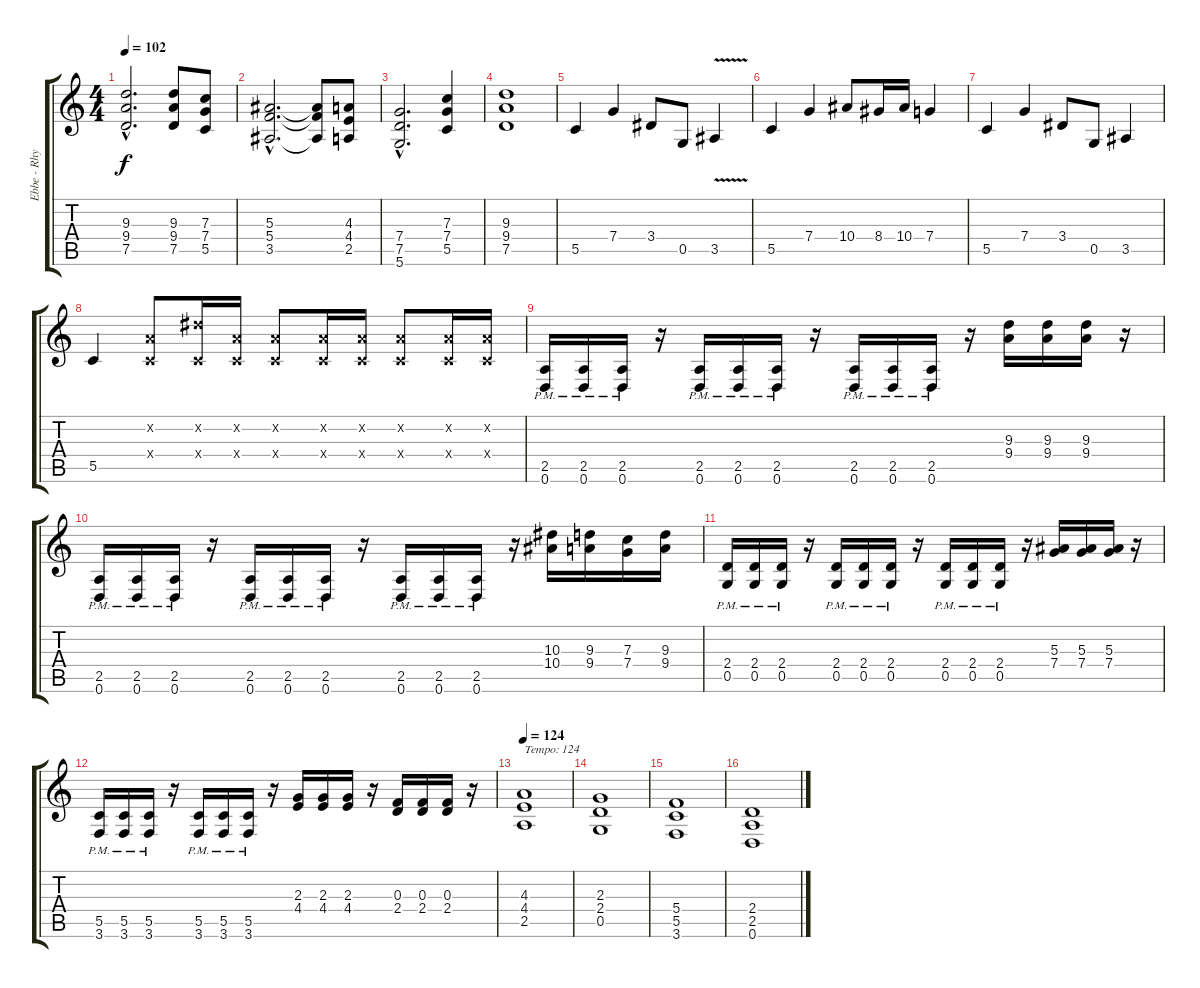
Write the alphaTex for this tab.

\track ("Ebbe - Rhythm/Lead" "Ebbe - Rhy") {instrument overdrivenguitar}
\staff {score tabs}
\tuning (D4 A3 F3 C3 G2 D2) {hide}
\ts (4 4)
\tempo 102
\clef g2
\ks c
(9.3{hac} 9.4{hac} 7.5{hac}).2{d dy f} (9.3 9.4 7.5).8 (7.3 7.4 5.5).8 |
(5.3{hac} 5.4{hac} 3.5{hac}).2{d} (5.3{t} 5.4{t} 3.5{t}).8 (4.3 4.4 2.5).8 |
(7.4{hac} 7.5{hac} 5.6{hac}).2{d} (7.3 7.4 5.5).4 |
(9.3 9.4 7.5).1 |
5.5.4 7.4.4 3.4.8 0.5.8 3.5{v}.4 |
5.5.4 7.4.4 10.4.8 8.4.16 10.4.16 7.4.4 |
5.5.4 7.4.4 3.4.8 0.5.8 3.5.4 |
5.5.4 (0.2{x} 0.4{x}).8 (6.2{x} 0.4{x}).16 (0.2{x} 0.4{x}).16 (0.2{x} 0.4{x}).8 (0.2{x} 0.4{x}).16 (0.2{x} 0.4{x}).16 (0.2{x} 0.4{x}).8 (0.2{x} 0.4{x}).16 (0.2{x} 0.4{x}).16 |
(2.5{pm} 0.6{pm}).16{instrument overdrivenguitar} (2.5{pm} 0.6{pm}).16 (2.5{pm} 0.6{pm}).16 r.16 (2.5{pm} 0.6{pm}).16 (2.5{pm} 0.6{pm}).16 (2.5{pm} 0.6{pm}).16 r.16 (2.5{pm} 0.6{pm}).16 (2.5{pm} 0.6{pm}).16 (2.5{pm} 0.6{pm}).16 r.16 (9.3 9.4).16 (9.3 9.4).16 (9.3 9.4).16 r.16 |
(2.5{pm} 0.6{pm}).16 (2.5{pm} 0.6{pm}).16 (2.5{pm} 0.6{pm}).16 r.16 (2.5{pm} 0.6{pm}).16 (2.5{pm} 0.6{pm}).16 (2.5{pm} 0.6{pm}).16 r.16 (2.5{pm} 0.6{pm}).16 (2.5{pm} 0.6{pm}).16 (2.5{pm} 0.6{pm}).16 r.16 (10.3 10.4).16 (9.3 9.4).16 (7.3 7.4).16 (9.3 9.4).16 |
(2.4 0.5{pm}).16 (2.4 0.5{pm}).16 (2.4 0.5{pm}).16 r.16 (2.4{pm} 0.5{pm}).16 (2.4{pm} 0.5{pm}).16 (2.4{pm} 0.5{pm}).16 r.16 (2.4{pm} 0.5{pm}).16 (2.4{pm} 0.5{pm}).16 (2.4{pm} 0.5{pm}).16 r.16 (5.3 7.4).16 (5.3 7.4).16 (5.3 7.4).16 r.16 |
(5.5{pm} 3.6{pm}).16 (5.5{pm} 3.6{pm}).16 (5.5{pm} 3.6{pm}).16 r.16 (5.5{pm} 3.6{pm}).16 (5.5{pm} 3.6{pm}).16 (5.5{pm} 3.6{pm}).16 r.16 (2.3 4.4).16 (2.3 4.4).16 (2.3 4.4).16 r.16 (0.3 2.4).16 (0.3 2.4).16 (0.3 2.4).16 r.16 |
\tempo 124
(4.3 4.4 2.5).1{txt "Tempo: 124"} |
(2.3 2.4 0.5).1 |
(5.4 5.5 3.6).1 |
(2.4 2.5 0.6).1
